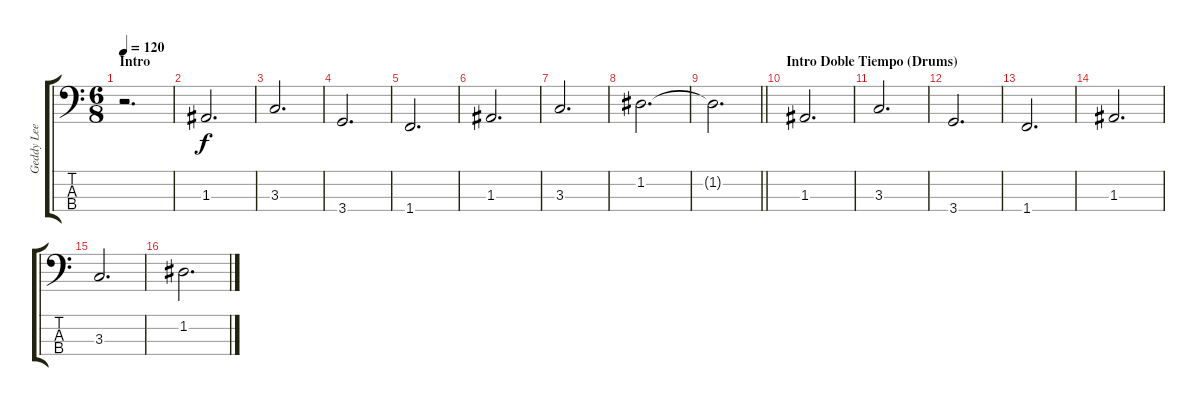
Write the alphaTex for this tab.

\track ("Geddy Lee" "Geddy Lee") {instrument electricbassfinger}
\staff {score tabs}
\tuning (G2 D2 A1 E1) {hide}
\ts (6 8)
\section ("" "Intro")
\tempo 120
\clef f4
\ks c
r.2{d dy f instrument electricbassfinger} |
1.3.2{d} |
3.3.2{d} |
3.4.2{d} |
1.4.2{d} |
1.3.2{d} |
3.3.2{d} |
1.2.2{d} |
\barLineRight lightlight
1.2{t}.2{d} |
\section ("" "Intro Doble Tiempo (Drums)")
1.3.2{d} |
3.3.2{d} |
3.4.2{d} |
1.4.2{d} |
1.3.2{d} |
3.3.2{d} |
1.2.2{d}
